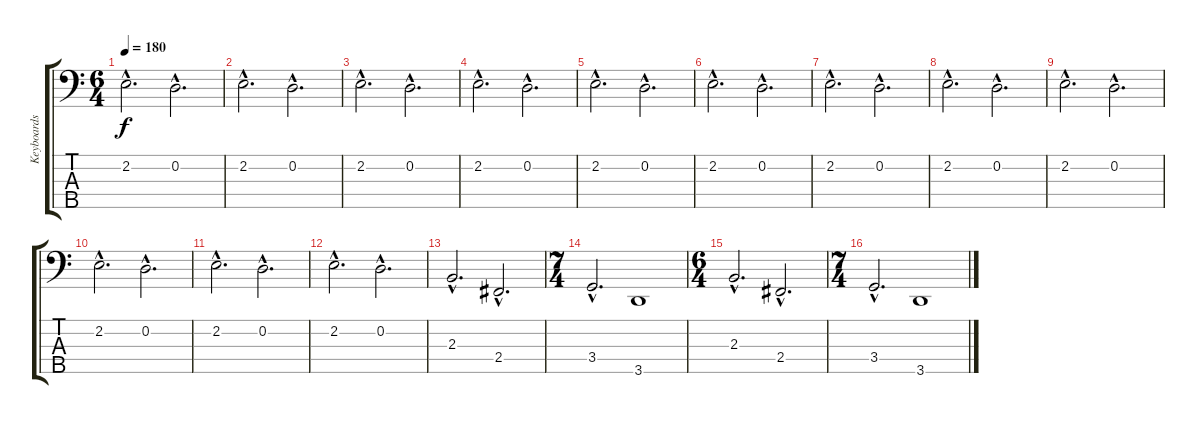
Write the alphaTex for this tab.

\track ("Keyboards 1 Left" "Keyboards ") {instrument electricbassfinger}
\staff {score tabs}
\tuning (G2 D2 A1 E1 B0) {hide}
\ts (6 4)
\tempo 180
\clef f4
\ks c
2.2{hac}.2{d dy f} 0.2{hac}.2{d} |
2.2{hac}.2{d} 0.2{hac}.2{d} |
2.2{hac}.2{d} 0.2{hac}.2{d} |
2.2{hac}.2{d} 0.2{hac}.2{d} |
2.2{hac}.2{d} 0.2{hac}.2{d} |
2.2{hac}.2{d} 0.2{hac}.2{d} |
2.2{hac}.2{d} 0.2{hac}.2{d} |
2.2{hac}.2{d} 0.2{hac}.2{d} |
2.2{hac}.2{d} 0.2{hac}.2{d} |
2.2{hac}.2{d} 0.2{hac}.2{d} |
2.2{hac}.2{d} 0.2{hac}.2{d} |
2.2{hac}.2{d} 0.2{hac}.2{d} |
2.3{hac}.2{d} 2.4{hac}.2{d} |
\ts (7 4)
3.4{hac}.2{d} 3.5.1 |
\ts (6 4)
2.3{hac}.2{d} 2.4{hac}.2{d} |
\ts (7 4)
3.4{hac}.2{d} 3.5.1
